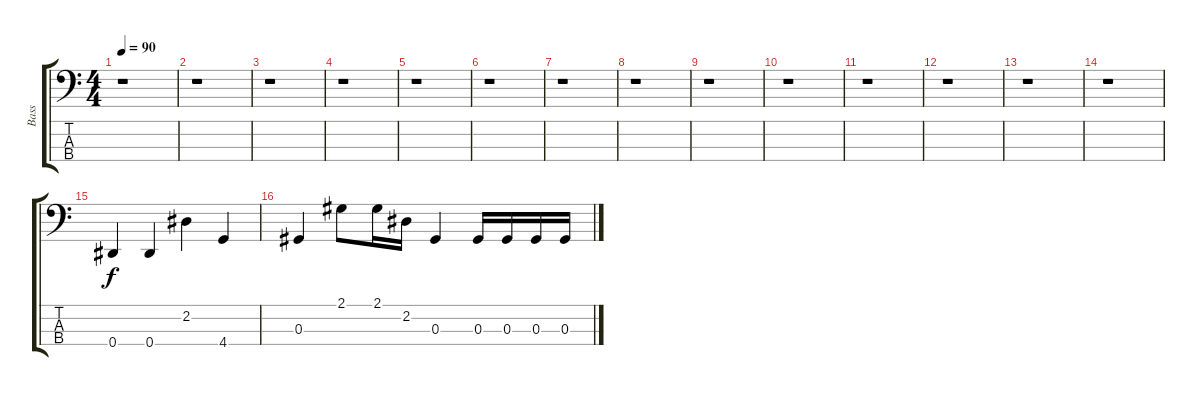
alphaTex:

\track ("Bass" "Bass") {instrument electricbasspick}
\staff {score tabs}
\tuning (Gb2 Db2 Ab1 Eb1) {hide}
\ts (4 4)
\tempo 90
\clef f4
\ks c
r.1{dy f} |
r.1 |
r.1 |
r.1 |
r.1 |
r.1 |
r.1 |
r.1 |
r.1 |
r.1 |
r.1 |
r.1 |
r.1 |
r.1 |
0.4.4 0.4.4 2.2.4 4.4.4 |
0.3.4 2.1.8 2.1.16 2.2.16 0.3.4 0.3.16 0.3.16 0.3.16 0.3.16
